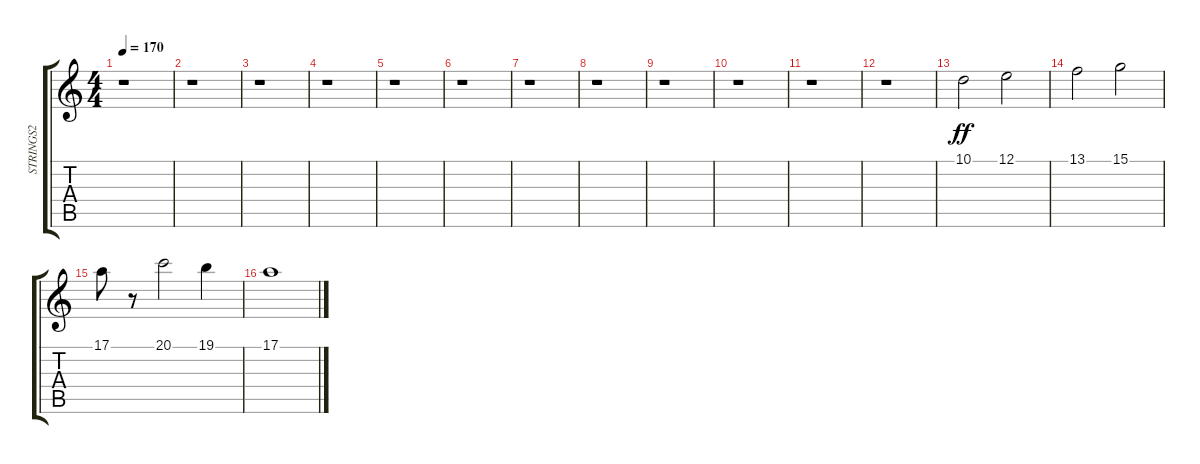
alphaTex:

\track ("STRINGS2" "STRINGS2") {instrument stringensemble1}
\staff {score tabs}
\tuning (E4 B3 G3 D3 A2 E2) {hide}
\ts (4 4)
\tempo 170
\clef g2
\ks c
r.1{dy ff} |
r.1 |
r.1 |
r.1 |
r.1 |
r.1 |
r.1 |
r.1 |
r.1 |
r.1 |
r.1 |
r.1 |
10.1.2{volume 12} 12.1.2 |
13.1.2 15.1.2 |
17.1.8 r.8 20.1.2 19.1.4 |
17.1.1
